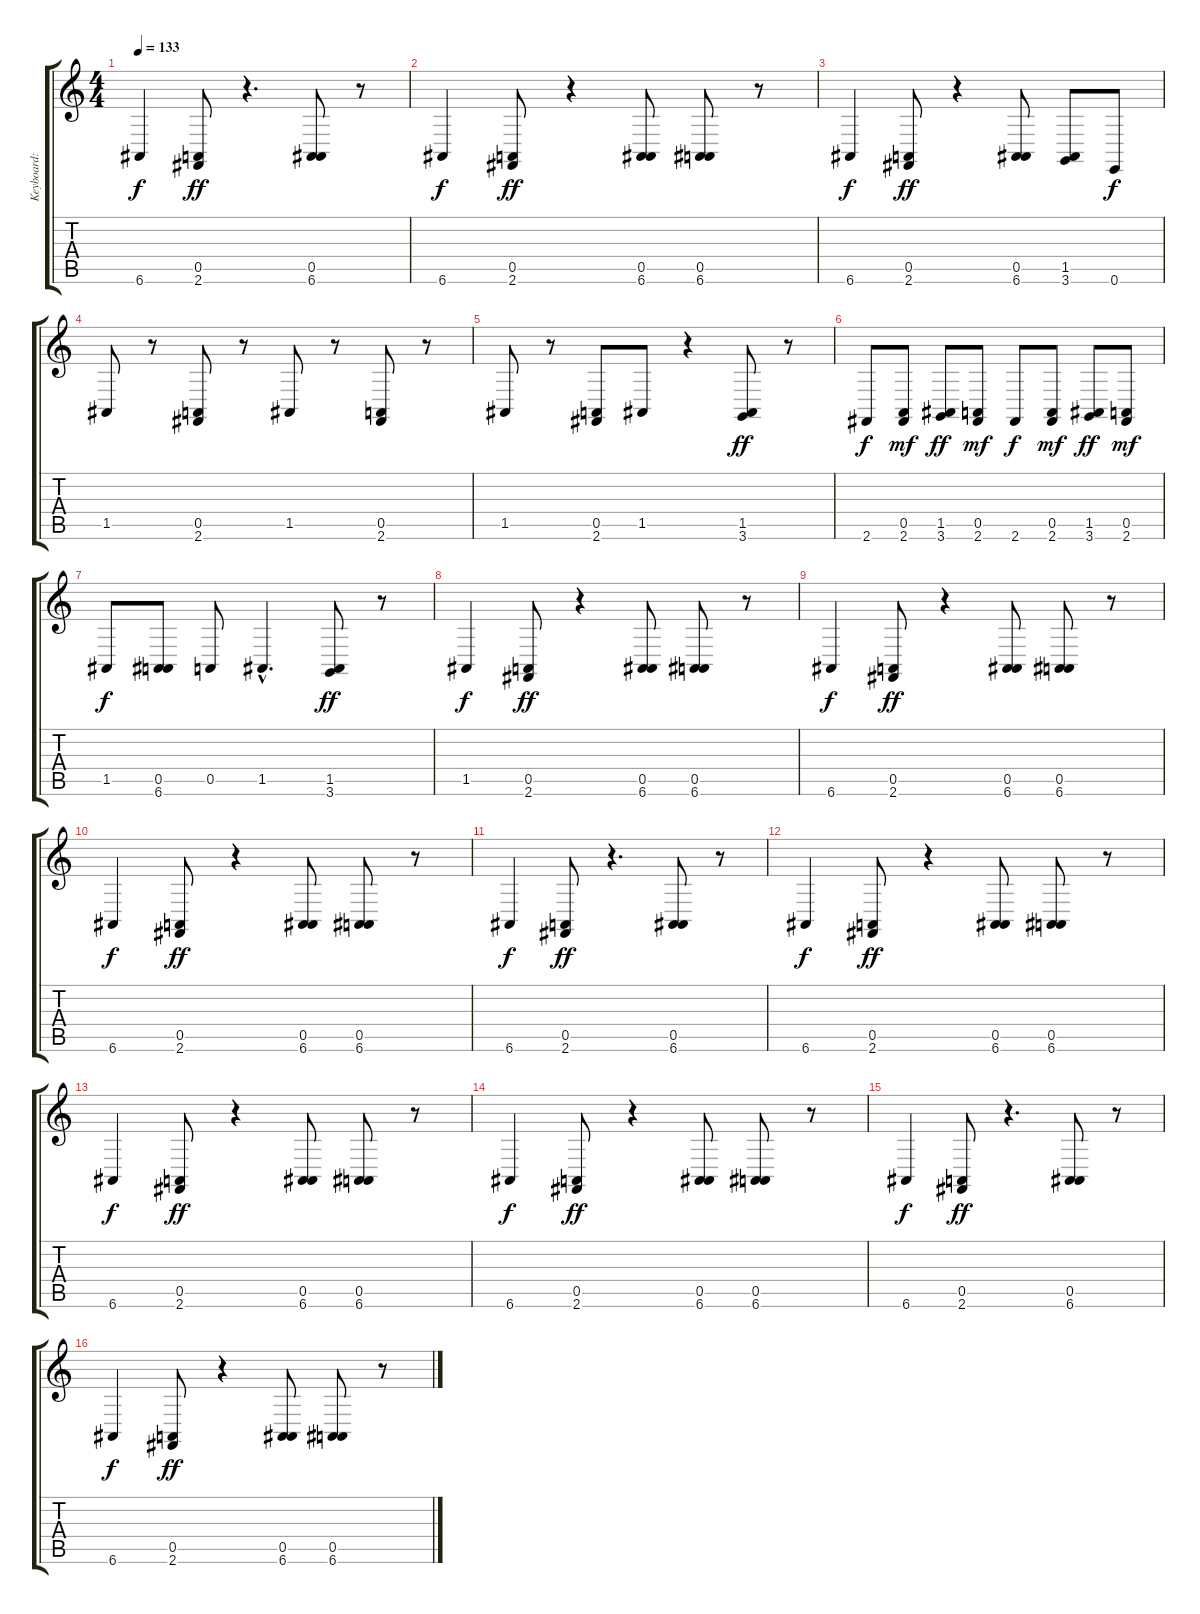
\track ("Keyboard: Chris Pittman" "Keyboard: ") {instrument honkytonkpiano}
\staff {score tabs}
\tuning (E4 B3 G3 D3 A2 E2) {hide}
\ts (4 4)
\tempo 133
\clef g2
\ks c
6.6.4{dy f} (0.5 2.6).8{dy ff} r.4{d} (0.5 6.6).8 r.8 |
6.6.4{dy f} (0.5 2.6).8{dy ff} r.4 (0.5 6.6).8 (0.5 6.6).8 r.8 |
6.6.4{dy f} (0.5 2.6).8{dy ff} r.4 (0.5 6.6).8 (1.5 3.6).8 0.6.8{dy f} |
1.5.8 r.8 (0.5 2.6).8 r.8 1.5.8 r.8 (0.5 2.6).8 r.8 |
1.5.8 r.8 (0.5 2.6).8 1.5.8 r.4 (1.5 3.6).8{dy ff} r.8 |
2.6.8{dy f} (0.5 2.6).8{dy mf} (1.5 3.6).8{dy ff} (0.5 2.6).8{dy mf} 2.6.8{dy f} (0.5 2.6).8{dy mf} (1.5 3.6).8{dy ff} (0.5 2.6).8{dy mf} |
1.5.8{dy f} (0.5 6.6).8 0.5.8 1.5{hac}.4{d} (1.5 3.6).8{dy ff} r.8 |
1.5.4{dy f} (0.5 2.6).8{dy ff} r.4 (0.5 6.6).8 (0.5 6.6).8 r.8 |
6.6.4{dy f} (0.5 2.6).8{dy ff} r.4 (0.5 6.6).8 (0.5 6.6).8 r.8 |
6.6.4{dy f} (0.5 2.6).8{dy ff} r.4 (0.5 6.6).8 (0.5 6.6).8 r.8 |
6.6.4{dy f} (0.5 2.6).8{dy ff} r.4{d} (0.5 6.6).8 r.8 |
6.6.4{dy f} (0.5 2.6).8{dy ff} r.4 (0.5 6.6).8 (0.5 6.6).8 r.8 |
6.6.4{dy f} (0.5 2.6).8{dy ff} r.4 (0.5 6.6).8 (0.5 6.6).8 r.8 |
6.6.4{dy f} (0.5 2.6).8{dy ff} r.4 (0.5 6.6).8 (0.5 6.6).8 r.8 |
6.6.4{dy f} (0.5 2.6).8{dy ff} r.4{d} (0.5 6.6).8 r.8 |
6.6.4{dy f} (0.5 2.6).8{dy ff} r.4 (0.5 6.6).8 (0.5 6.6).8 r.8
